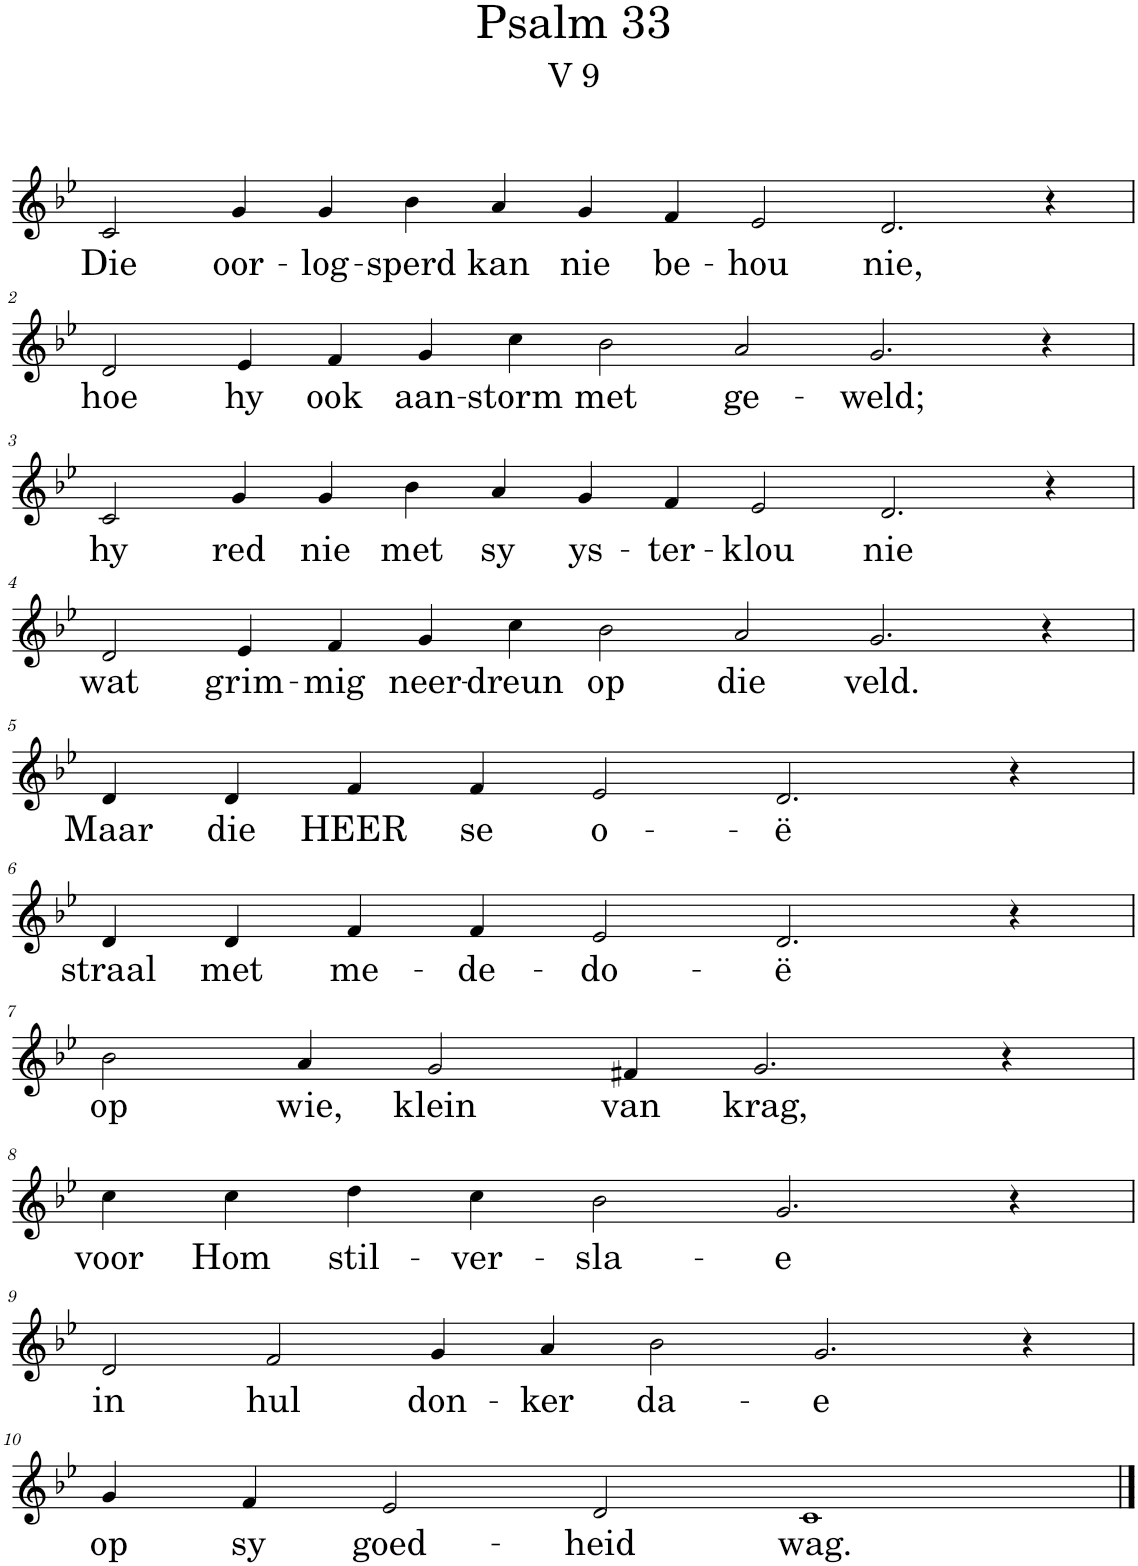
**kern	**text
*part1	*part1
*staff1	*staff1
*I"Pipe Organ	*
*I'Org.	*
*clefG2	*
*k[b-e-]	*
*M14/4	*
=1	=1
!	!LO:LY:b
2c/	Die
!	!LO:LY:b
4g/	oor-
!	!LO:LY:b
4g/	-log-
!	!LO:LY:b
4b-\	-sperd
!	!LO:LY:b
4a/	kan
!	!LO:LY:b
4g/	nie
!	!LO:LY:b
4f/	be-
!	!LO:LY:b
2e-/	-hou
!	!LO:LY:b
2.d/	nie,
4r	.
!!LO:LB:g=z
=2	=2
!	!LO:LY:b
2d/	hoe
!	!LO:LY:b
4e-/	hy
!	!LO:LY:b
4f/	ook
!	!LO:LY:b
4g/	aan-
!	!LO:LY:b
4cc\	-storm
!	!LO:LY:b
2b-\	met
!	!LO:LY:b
2a/	ge-
!	!LO:LY:b
2.g/	-weld;
4r	.
!!LO:LB:g=z
=3	=3
!	!LO:LY:b
2c/	hy
!	!LO:LY:b
4g/	red
!	!LO:LY:b
4g/	nie
!	!LO:LY:b
4b-\	met
!	!LO:LY:b
4a/	sy
!	!LO:LY:b
4g/	ys-
!	!LO:LY:b
4f/	-ter-
!	!LO:LY:b
2e-/	-klou
!	!LO:LY:b
2.d/	nie
4r	.
!!LO:LB:g=z
=4	=4
!	!LO:LY:b
2d/	wat
!	!LO:LY:b
4e-/	grim-
!	!LO:LY:b
4f/	-mig
!	!LO:LY:b
4g/	neer-
!	!LO:LY:b
4cc\	-dreun
!	!LO:LY:b
2b-\	op
!	!LO:LY:b
2a/	die
!	!LO:LY:b
2.g/	veld.
4r	.
!!LO:LB:g=z
=5	=5
*M10/4	*
!	!LO:LY:b
4d/	Maar
!	!LO:LY:b
4d/	die
!	!LO:LY:b
4f/	HEER
!	!LO:LY:b
4f/	se
!	!LO:LY:b
2e-/	o-
!	!LO:LY:b
2.d/	-ë
4r	.
!!LO:LB:g=z
=6	=6
!	!LO:LY:b
4d/	straal
!	!LO:LY:b
4d/	met
!	!LO:LY:b
4f/	me-
!	!LO:LY:b
4f/	-de-
!	!LO:LY:b
2e-/	-do-
!	!LO:LY:b
2.d/	-ë
4r	.
!!LO:LB:g=z
=7	=7
!	!LO:LY:b
2b-\	op
!	!LO:LY:b
4a/	wie,
!	!LO:LY:b
2g/	klein
!	!LO:LY:b
4f#X/	van
!	!LO:LY:b
2.g/	krag,
4r	.
!!LO:LB:g=z
=8	=8
!	!LO:LY:b
4cc\	voor
!	!LO:LY:b
4cc\	Hom
!	!LO:LY:b
4dd\	stil-
!	!LO:LY:b
4cc\	-ver-
!	!LO:LY:b
2b-\	-sla-
!	!LO:LY:b
2.g/	-e
4r	.
!!LO:LB:g=z
=9	=9
*M12/4	*
!	!LO:LY:b
2d/	in
!	!LO:LY:b
2f/	hul
!	!LO:LY:b
4g/	don-
!	!LO:LY:b
4a/	-ker
!	!LO:LY:b
2b-\	da-
!	!LO:LY:b
2.g/	-e
4r	.
!!LO:LB:g=z
=10	=10
*M10/4	*
!	!LO:LY:b
4g/	op
!	!LO:LY:b
4f/	sy
!	!LO:LY:b
2e-/	goed-
!	!LO:LY:b
2d/	-heid
!	!LO:LY:b
1c	wag.
==	==
*-	*-
